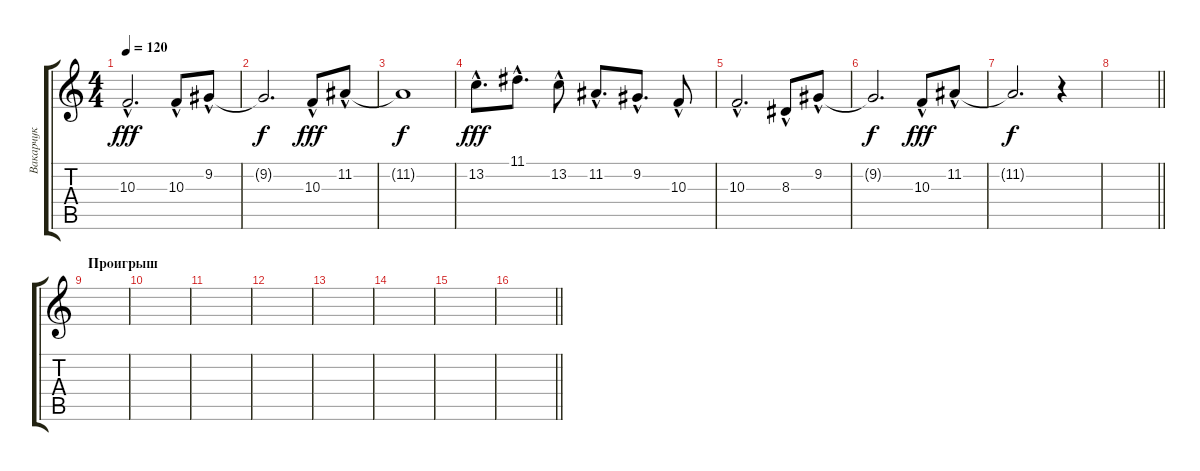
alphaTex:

\track ("Вакарчук" "Вакарчук") {instrument lead2sawtooth}
\staff {score tabs}
\tuning (E4 B3 G3 D3 A2 E2) {hide}
\ts (4 4)
\tempo 120
\clef g2
\ks c
10.3{hac}.2{d dy fff} 10.3{hac}.8 9.2{hac}.8 |
9.2{t}.2{d dy f} 10.3{hac}.8{dy fff} 11.2{hac}.8 |
11.2{t}.1{dy f} |
13.2{hac}.8{d dy fff} 11.1{hac}.8{d} 13.2{hac}.8 11.2{hac}.8{d} 9.2{hac}.8{d} 10.3{hac}.8 |
10.3{hac}.2{d} 8.3{hac}.8 9.2{hac}.8 |
9.2{t}.2{d dy f} 10.3{hac}.8{dy fff} 11.2{hac}.8 |
11.2{t}.2{d dy f} r.4 |
\barLineRight lightlight
|
\section ("" "Проигрыш")
|
|
|
|
|
|
|
\barLineRight lightlight
